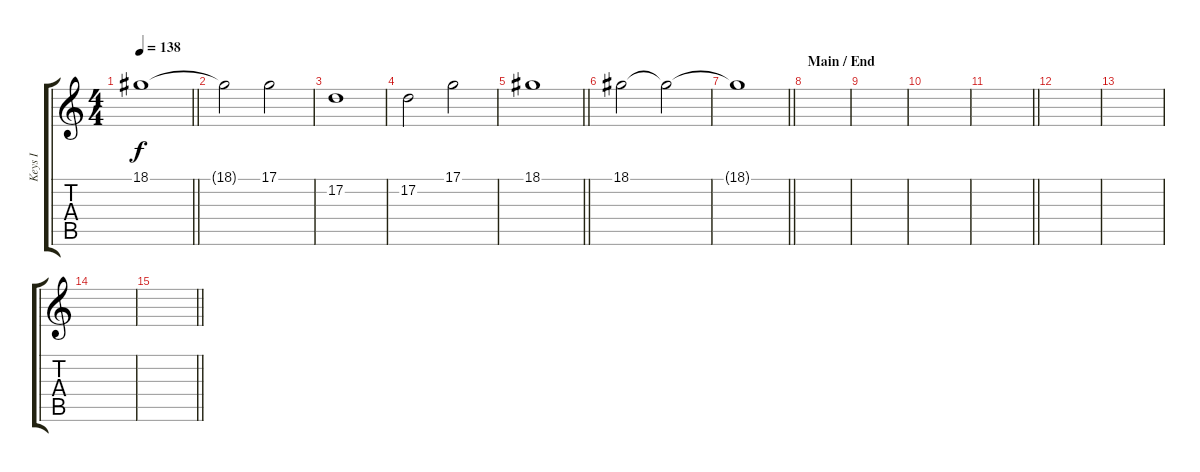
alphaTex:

\track ("Keys I" "Keys I") {instrument pad4choir}
\staff {score tabs}
\tuning (D4 A3 F3 C3 G2 C2) {hide}
\ts (4 4)
\section ("" "")
\tempo 138
\clef g2
\barLineRight lightlight
\ks c
18.1.1{dy f} |
\section ("" "")
18.1{t}.2 17.1.2 |
17.2.1 |
17.2.2 17.1.2 |
\barLineRight lightlight
18.1.1 |
\section ("" "")
18.1.2 18.1{t}.2{volume 0} |
\barLineRight lightlight
18.1{t}.1 |
\section ("" "Main / End")
|
|
|
\barLineRight lightlight
|
\section ("" "")
|
|
|
\barLineRight lightlight
